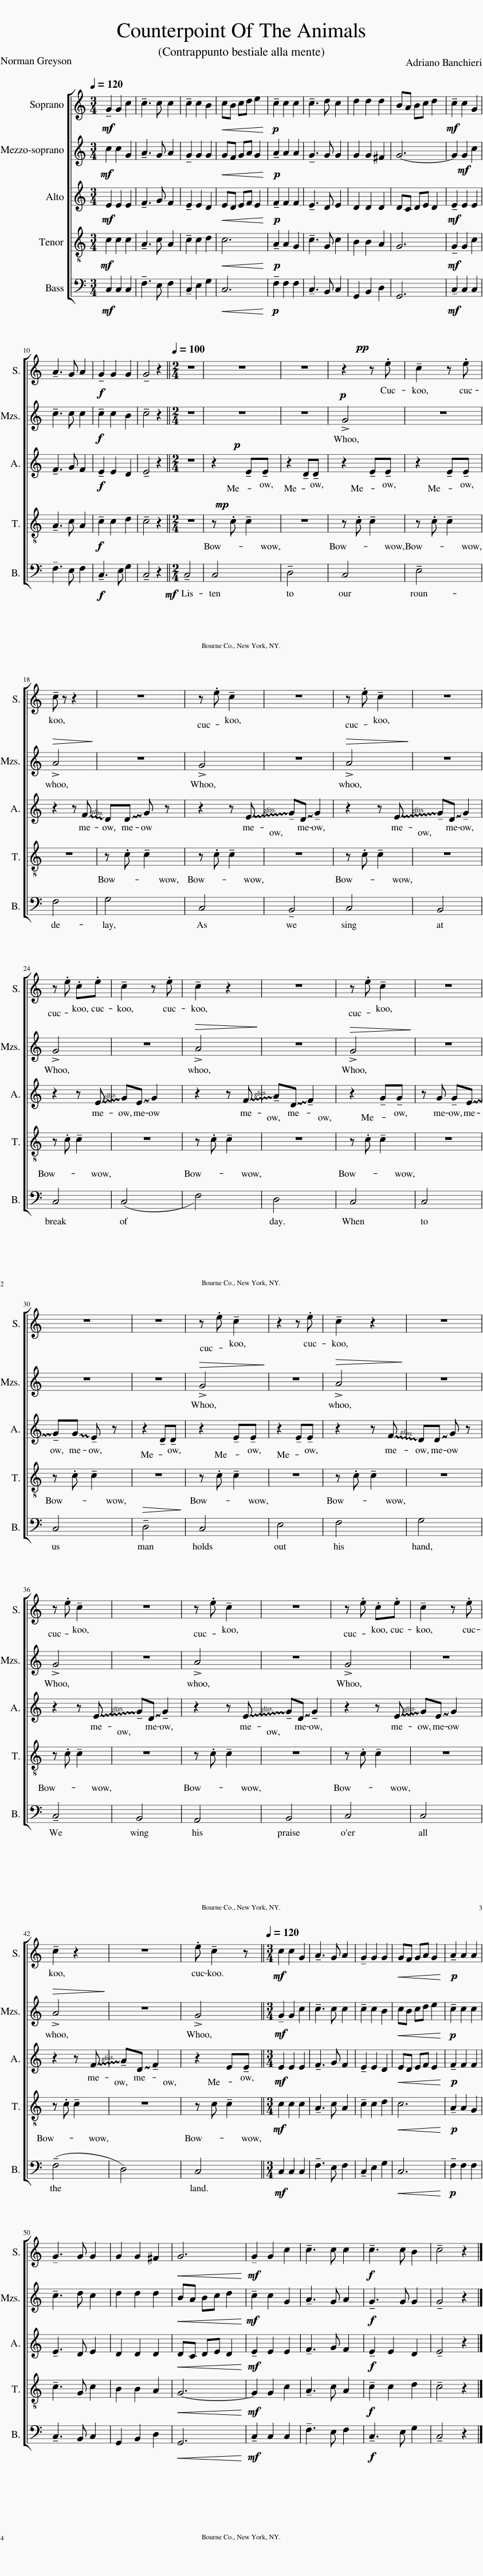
X:1
%%score [ 1 2 3 4 5 ]
L:1/8
Q:1/4=120
M:3/4
I:linebreak $
K:C
V:1 treble
V:2 treble
V:3 treble
V:4 treble-8
V:5 bass
V:1
!mf! !tenuto!G2 G2 c2 | !tenuto!c3 c c2 | !tenuto!c2 c2 B2 |!<(! cB cd e2!<)! |!p! !tenuto!c2 c2 c2 | %5
 !tenuto!c3 d c2 | d2 d2 d2 | BA Bc d2 |!mf! !tenuto!c2 c2 G2 |$ !tenuto!A3 G A2 | %10
!f! !tenuto!G2 G2 G2 | !tenuto!G4 z2 ||[M:2/4][Q:1/4=100] z4 | z4 | z4 | %15
 z2!pp! z .e | !tenuto!c2 z .e |$ !tenuto!c z z2 | z4 | z .e !tenuto!c2 | %20
 z4 | z .e !tenuto!c2 | z4 |$ z .e .c.e | !tenuto!c2 z .e | %25
 !tenuto!c2 z2 | z4 | z .e !tenuto!c2 | z4 |$ z4 | %30
 z4 | z .e !tenuto!c2 | z2 z .e | !tenuto!c2 z2 | z4 |$ %35
 z .e !tenuto!c2 | z4 | z .e !tenuto!c2 | z4 | z .e .c.e | %40
 !tenuto!c2 z .e |$ !tenuto!c2 z2 | z4 | .e !tenuto!c2 z ||[M:3/4]!mf![Q:1/4=120] c2 c2 G2 | %45
 !tenuto!A3 G A2 | !tenuto!G2 G2 G2 |!<(! GF GA G2!<)! |!p! !tenuto!A2 A2 A2 |$ !tenuto!G3 G G2 | %50
 G2 G2 ^F2 |!<(! G6!<)! |!mf! !tenuto!G2 G2 c2 | !tenuto!c3 c c2 |!f! !tenuto!c3 c B2 | %55
 !tenuto!c4 z2 |] %56
V:2
!mf! c2 c2 G2 | !tenuto!A3 G A2 | !tenuto!G2 G2 G2 |!<(! GF GA G2!<)! |!p! !tenuto!A2 A2 A2 | %5
 !tenuto!G3 G G2 | G2 G2 ^F2 | G6- | G2!mf! G2 c2 |$ !tenuto!c3 c c2 | %10
!f! !tenuto!c2 c2 B2 | !tenuto!c4 z2 ||[M:2/4] z4 | z4 | z4 | %15
!p! !>!G4 | z4 |$!>(! !>!A4!>)! | z4 | !>!G4 | %20
 z4 |!>(! !>!A4!>)! | z4 |$ !>!G4 | z4 | %25
!>(! !>!A4!>)! | z4 |!>(! !>!G4!>)! | z4 |$ z4 | %30
 z4 |!>(! !>!G4!>)! | z4 |!>(! !>!A4!>)! | z4 |$ %35
 !>!G4 | z4 | !>!A4 | z4 | !>!G4 | %40
 z4 |$!>(! !>!A4!>)! | z4 | !>!G4 ||[M:3/4]!mf! !tenuto!G2 G2 c2 | %45
 !tenuto!c3 c c2 | !tenuto!c2 c2 B2 |!<(! cB cd e2!<)! |!p! !tenuto!c2 c2 c2 |$ !tenuto!c3 d c2 | %50
 d2 d2 d2 |!<(! BA Bc d2!<)! |!mf! !tenuto!c2 c2 G2 | !tenuto!A3 G A2 |!f! !tenuto!G3 G G2 | %55
 !tenuto!G4 z2 |] %56
V:3
!mf! E2 E2 E2 | !tenuto!F3 G F2 | !tenuto!E2 E2 D2 |!<(! ED EF E2!<)! |!p! !tenuto!F2 F2 F2 | %5
 !tenuto!E3 D E2 | D2 D2 D2 | DC DE D2 |!mf! !tenuto!E2 E2 E2 |$ !tenuto!F3 G F2 | %10
!f! !tenuto!E2 E2 D2 | !tenuto!E4 z2 ||[M:2/4] z4 | z2!p! !tenuto!E!tenuto!E | z2 !tenuto!D!tenuto!D | %15
 z2 !tenuto!E!tenuto!E | z2 !tenuto!E!tenuto!E |$ z2 z !~(!F | !~)!D!~(!D !~)!G z | z2 z !~(!E | %20
 !~)!!tenuto!G!~(!D !~)!!tenuto!G2 | z2 z !~(!E | !~)!!tenuto!G!~(!D !~)!!tenuto!G2 |$ z2 z !~(!E | !~)!G!~(!E !~)!G2 | %25
 z2 z !~(!F | !~)!!tenuto!A!~(!D !~)!!tenuto!F2 | z2 !tenuto!G!tenuto!G | z G !tenuto!G!~(!E |$ !~)!!tenuto!G!~(!G !~)!!tenuto!E z | %30
 z2 !tenuto!D!tenuto!D | z2 !tenuto!E!tenuto!E | z2 !tenuto!E!tenuto!E | z2 z !~(!F | !~)!D!~(!D !~)!G z |$ %35
 z2 z !~(!E | !~)!!tenuto!G!~(!D !~)!!tenuto!G2 | z2 z !~(!E | !~)!!tenuto!G!~(!D !~)!!tenuto!G2 | z2 z !~(!E | %40
 !~)!G!~(!E !~)!G2 |$ z2 z !~(!F | !~)!!tenuto!A!~(!D !~)!!tenuto!F2 | z2 E!tenuto!E ||[M:3/4]!mf! E2 E2 E2 | %45
 !tenuto!F3 G F2 | !tenuto!E2 E2 D2 |!<(! ED EF E2!<)! |!p! !tenuto!F2 F2 F2 |$ !tenuto!E3 D E2 | %50
 D2 D2 D2 |!<(! DC DE D2!<)! |!mf! !tenuto!E2 E2 E2 | !tenuto!F3 G F2 |!f! !tenuto!E2 E2 D2 | %55
 !tenuto!E4 z2 |] %56
V:4
!mf! c2 c2 c2 | !tenuto!A3 c A2 | !tenuto!c2 c2 d2 |!<(! c6!<)! |!p! !tenuto!A2 A2 G2 | %5
 !tenuto!c3 G c2 | B2 B2 A2 | G6 |!mf! !tenuto!G2 G2 c2 |$ !tenuto!A3 c A2 | %10
!f! !tenuto!c2 c2 d2 | !tenuto!c4 z2 ||[M:2/4] z4 | z!mp! .c !tenuto!c2 | z4 | %15
 z .c !tenuto!c2 | z .c !tenuto!c2 |$ z4 | z .c !tenuto!c2 | z .c !tenuto!c2 | %20
 z4 | z .c !tenuto!c2 | z4 |$ z .c !tenuto!c2 | z4 | %25
 z .c !tenuto!c2 | z4 | z .c !tenuto!c2 | z4 |$ z .c !tenuto!c2 | %30
 z4 | z .c !tenuto!c2 | z4 | z .c !tenuto!c2 | z4 |$ %35
 z .c !tenuto!c2 | z4 | z .c !tenuto!c2 | z4 | z .c !tenuto!c2 | %40
 z4 |$ z .c !tenuto!c2 | z4 | z c !tenuto!c2 ||[M:3/4]!mf! c2 c2 c2 | %45
 !tenuto!A3 c A2 | !tenuto!c2 c2 d2 |!<(! c6!<)! |!p! !tenuto!A2 A2 G2 |$ !tenuto!c3 G c2 | %50
 B2 B2 A2 |!<(! G6-!<)! |!mf! G2 G2 c2 | !tenuto!A3 c A2 |!f! !tenuto!c2 c2 d2 | %55
 !tenuto!c4 z2 |] %56
V:5
!mf! C,2 C,2 C,2 | !tenuto!F,3 E, F,2 | !tenuto!C,2 E,2 G,2 |!<(! C,6!<)! |!p! !tenuto!F,2 F,2 F,2 | %5
 !tenuto!C,3 B,, C,2 | G,,2 B,,2 D,2 | G,,6 |!mf! !tenuto!C,2 C,2 C,2 |$ !tenuto!F,3 E, F,2 | %10
!f! !tenuto!C,3 E, G,2 | !tenuto!C,4 z2 ||[M:2/4]!mf! !tenuto!C,4 | C,4 | !tenuto!D,4 | %15
 C,4 | !tenuto!E,4 |$ F,4 | G,4 | C,4 | %20
 !tenuto!B,,4 | C,4 | B,,4 |$ C,4 | (C,4 | %25
 F,4) | D,4 | C,4 | C,4 |$ C,4 | %30
!>(! !tenuto!D,4!>)! | C,4 | E,4 | F,4 | G,4 |$ %35
 !tenuto!C,4 | B,,4 | A,,4 | B,,4 | C,4 | %40
 C,4 |$ (!tenuto!F,4 | D,4) | C,4 ||[M:3/4]!mf! C,2 C,2 C,2 | %45
 !tenuto!F,3 E, F,2 | !tenuto!C,2 E,2 G,2 |!<(! C,6!<)! |!p! !tenuto!F,2 F,2 F,2 |$ !tenuto!C,3 B,, C,2 | %50
 G,,2 B,,2 D,2 |!<(! G,,6!<)! |!mf! !tenuto!C,2 C,2 C,2 | !tenuto!F,3 E, F,2 |!f! !tenuto!C,3 E, G,2 | %55
 !tenuto!C,4 z2 |] %56
